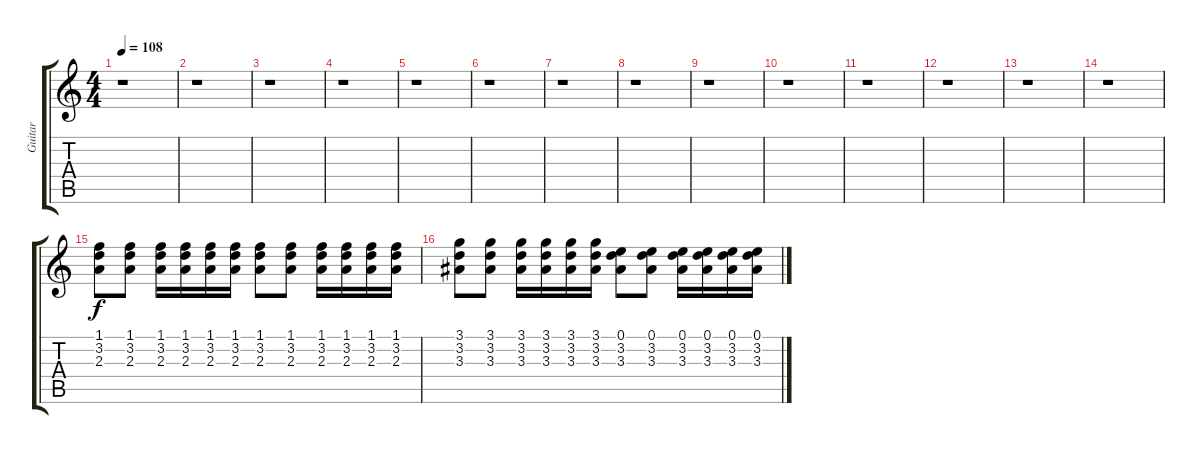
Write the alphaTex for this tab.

\track ("Guitar" "Guitar") {instrument electricguitarmuted}
\staff {score tabs}
\tuning (E4 B3 G3 D3 A2 E2) {hide}
\ts (4 4)
\tempo 108
\clef g2
\ks c
r.1{dy f instrument electricguitarmuted} |
r.1 |
r.1 |
r.1 |
r.1 |
r.1 |
r.1 |
r.1 |
r.1 |
r.1 |
r.1 |
r.1 |
r.1 |
r.1 |
(1.1 3.2 2.3).8 (1.1 3.2 2.3).8 (1.1 3.2 2.3).16 (1.1 3.2 2.3).16 (1.1 3.2 2.3).16 (1.1 3.2 2.3).16 (1.1 3.2 2.3).8 (1.1 3.2 2.3).8 (1.1 3.2 2.3).16 (1.1 3.2 2.3).16 (1.1 3.2 2.3).16 (1.1 3.2 2.3).16 |
(3.1 3.2 3.3).8 (3.1 3.2 3.3).8 (3.1 3.2 3.3).16 (3.1 3.2 3.3).16 (3.1 3.2 3.3).16 (3.1 3.2 3.3).16 (0.1 3.2 3.3).8 (0.1 3.2 3.3).8 (0.1 3.2 3.3).16 (0.1 3.2 3.3).16 (0.1 3.2 3.3).16 (0.1 3.2 3.3).16
